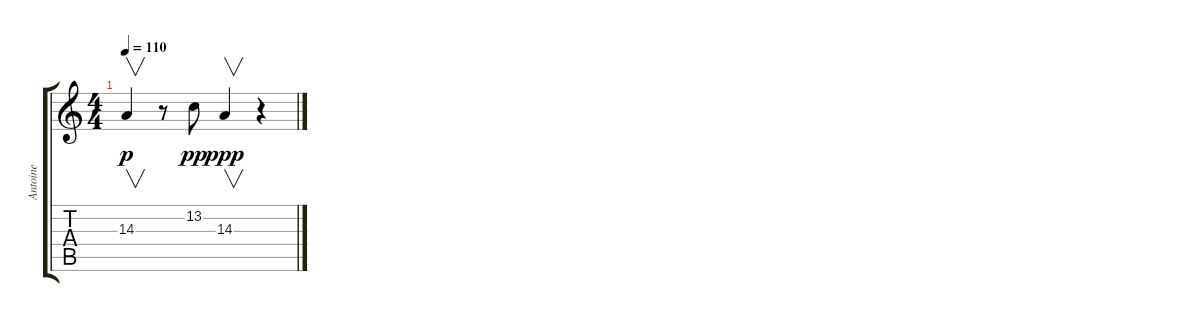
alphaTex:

\track ("Antoine" "Antoine") {instrument violin}
\staff {score tabs}
\tuning (E4 B3 G3 D3 A2 E2) {hide}
\ts (4 4)
\tempo 110
\clef g2
\ks c
14.3.4{v dy p} r.8 13.2.8{dy pp} 14.3.4{v dy ppp} r.4
